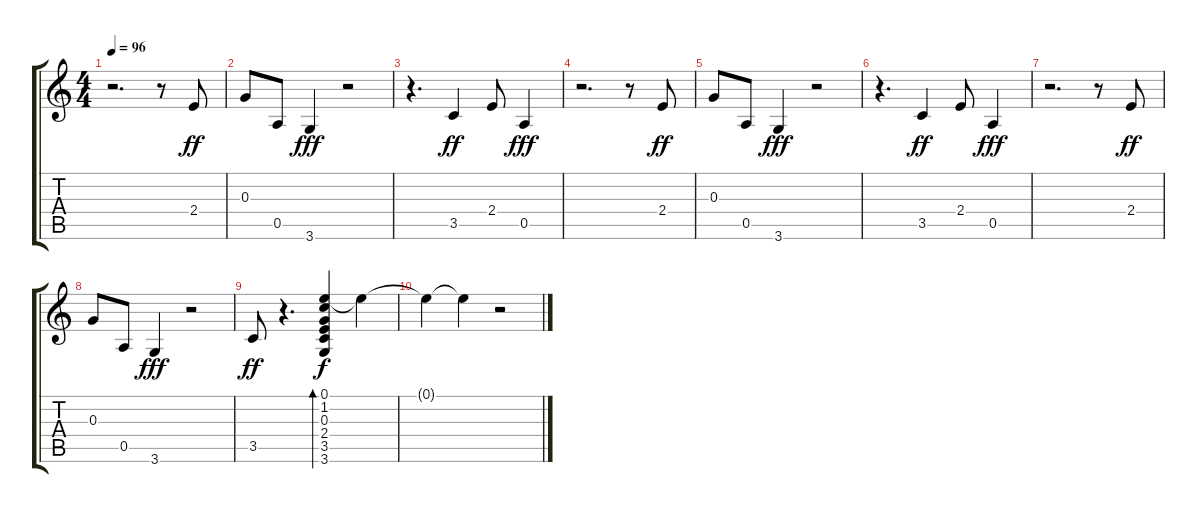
\track "" {instrument acousticguitarsteel}
\staff {score tabs}
\tuning (E4 B3 G3 D3 A2 E2) {hide}
\ts (4 4)
\tempo 96
\clef g2
\ks c
r.2{d dy fff} r.8 2.4.8{dy ff} |
0.3.8 0.5.8 3.6.4{dy fff} r.2 |
r.4{d} 3.5.4{dy ff} 2.4.8 0.5.4{dy fff} |
r.2{d} r.8 2.4.8{dy ff} |
0.3.8 0.5.8 3.6.4{dy fff} r.2 |
r.4{d} 3.5.4{dy ff} 2.4.8 0.5.4{dy fff} |
r.2{d} r.8 2.4.8{dy ff} |
0.3.8 0.5.8 3.6.4{dy fff} r.2 |
3.5.8{dy ff} r.4{d} (0.1 1.2 0.3 2.4 3.5 3.6).4{bd 240 dy f} 0.1{t}.4 |
0.1{t}.4 0.1{t}.4 r.2
